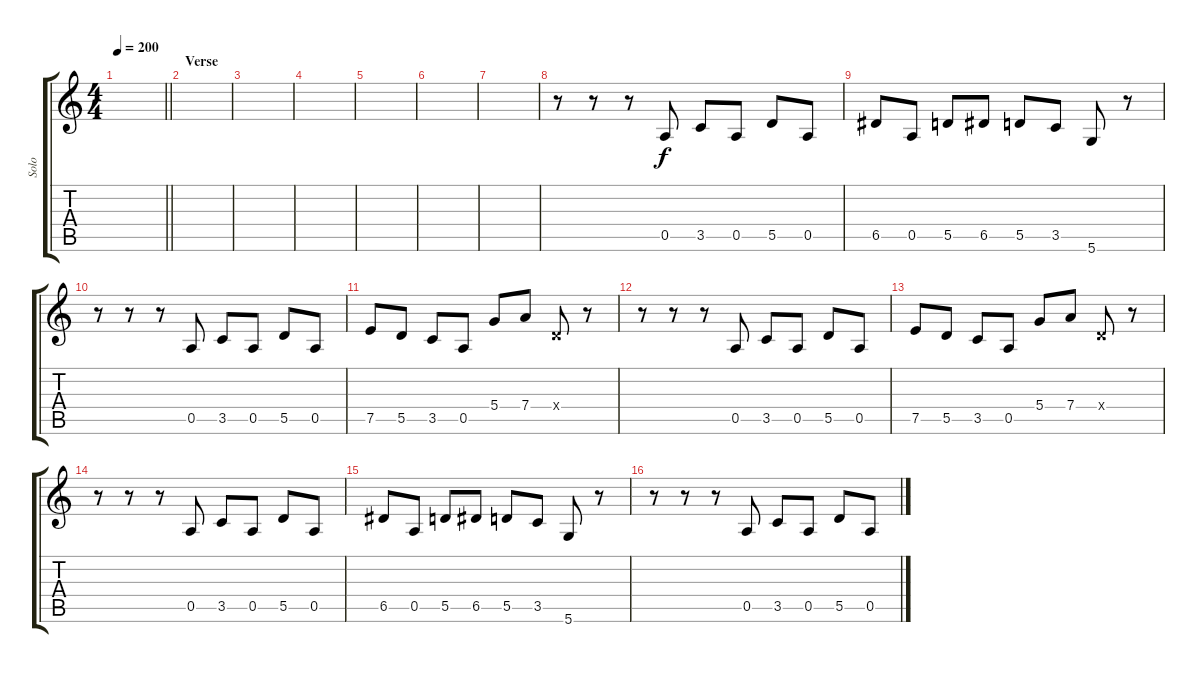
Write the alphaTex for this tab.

\track ("Solo" "Solo") {instrument overdrivenguitar}
\staff {score tabs}
\tuning (E4 B3 G3 D3 A2 D2) {hide}
\ts (4 4)
\tempo 200
\clef g2
\barLineRight lightlight
\ks c
|
\section ("" "Verse")
|
|
|
|
|
|
r.8 r.8 r.8 0.5.8 3.5.8 0.5.8 5.5.8 0.5.8 |
6.5.8 0.5.8 5.5.8 6.5.8 5.5.8 3.5.8 5.6.8 r.8 |
r.8 r.8 r.8 0.5.8 3.5.8 0.5.8 5.5.8 0.5.8 |
7.5.8 5.5.8 3.5.8 0.5.8 5.4.8 7.4.8 0.4{x}.8 r.8 |
r.8 r.8 r.8 0.5.8 3.5.8 0.5.8 5.5.8 0.5.8 |
7.5.8 5.5.8 3.5.8 0.5.8 5.4.8 7.4.8 0.4{x}.8 r.8 |
r.8 r.8 r.8 0.5.8 3.5.8 0.5.8 5.5.8 0.5.8 |
6.5.8 0.5.8 5.5.8 6.5.8 5.5.8 3.5.8 5.6.8 r.8 |
r.8 r.8 r.8 0.5.8 3.5.8 0.5.8 5.5.8 0.5.8
